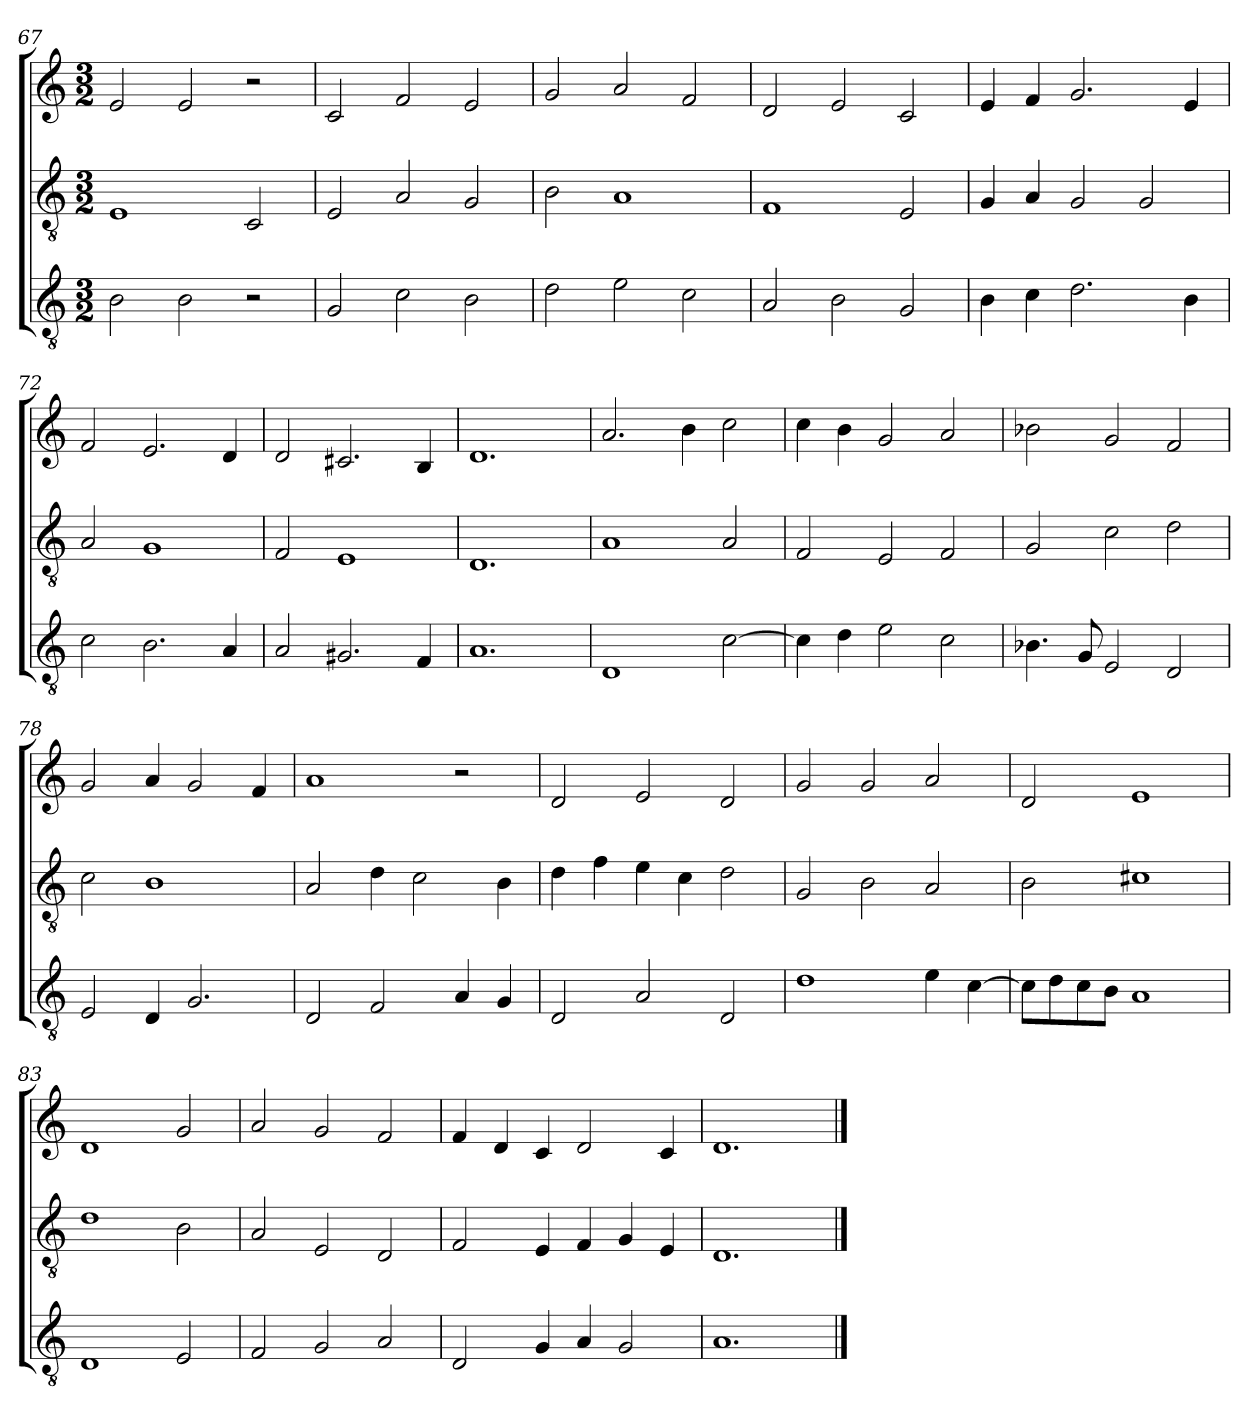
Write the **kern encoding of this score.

**kern	**kern	**kern
*part3	*part2	*part1
*staff3	*staff2	*staff1
*clefGv2	*clefGv2	*clefG2
*k[]	*k[]	*k[]
*M3/2	*M3/2	*M3/2
=67	=67	=67
2B\	1E	2e/
2B\	.	2e/
2r	2C/	2r
=68	=68	=68
2G/	2E/	2c/
2c\	2A/	2f/
2B\	2G/	2e/
=69	=69	=69
2d\	2B\	2g/
2e\	1A	2a/
2c\	.	2f/
=70	=70	=70
2A/	1F	2d/
2B\	.	2e/
2G/	2E/	2c/
=71	=71	=71
4B\	4G/	4e/
4c\	4A/	4f/
2.d\	2G/	2.g/
.	2G/	.
4B\	.	4e/
=72	=72	=72
2c\	2A/	2f/
2.B\	1G	2.e/
4A/	.	4d/
=73	=73	=73
2A/	2F/	2d/
2.G#X/	1E	2.c#X/
4F/	.	4B/
=74	=74	=74
1.A	1.D	1.d
=75	=75	=75
1D	1A	2.a/
.	.	4b\
[2c\	2A/	2cc\
=76	=76	=76
4c\]	2F/	4cc\
4d\	.	4b\
2e\	2E/	2g/
2c\	2F/	2a/
!!LO:LB:g=z
=77	=77	=77
4.B-X\	2G/	2b-X\
8G/	.	.
2E/	2c\	2g/
2D/	2d\	2f/
=78	=78	=78
2E/	2c\	2g/
4D/	1B	4a/
2.G/	.	2g/
.	.	4f/
=79	=79	=79
2D/	2A/	1a
2F/	4d\	.
.	2c\	.
4A/	.	2r
4G/	4B\	.
=80	=80	=80
2D/	4d\	2d/
.	4f\	.
2A/	4e\	2e/
.	4c\	.
2D/	2d\	2d/
=81	=81	=81
1d	2G/	2g/
.	2B\	2g/
4e\	2A/	2a/
[4c\	.	.
=82	=82	=82
8c\L]	2B\	2d/
8d\	.	.
8c\	.	.
8B\J	.	.
1A	1c#X	1e
=83	=83	=83
1D	1d	1d
2E/	2B\	2g/
=84	=84	=84
2F/	2A/	2a/
2G/	2E/	2g/
2A/	2D/	2f/
=85	=85	=85
2D/	2F/	4f/
.	.	4d/
4G/	4E/	4c/
4A/	4F/	2d/
2G/	4G/	.
.	4E/	4c/
=86	=86	=86
1.A	1.D	1.d
==	==	==
*-	*-	*-
